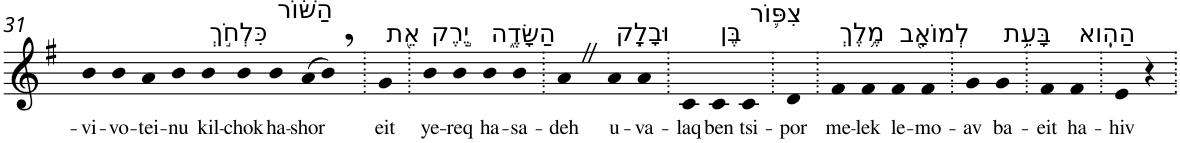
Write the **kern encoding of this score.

**kern	**text
*part1	*part1
*staff1	*staff1
*I"Piano	*
*I'Pno	*
!!LO:PB:g=z
*clefG2	*
*k[f#]	*
*G:	*
=31	=31
!	!LO:LY:b
4b	-vi-
!	!LO:LY:b
4b	-vo-
!	!LO:LY:b
4a	-tei-
!	!LO:LY:b
4b	-nu
!LO:TX:a:t=כִּלְחֹ֣ךְ	!
!	!LO:LY:b
4b	kil-
!	!LO:LY:b
4b	-chok
!LO:TX:a:t=הַשּׁ֔וֹר	!
!	!LO:LY:b
4b	ha-
!	!LO:LY:b
(>8a	-shor
8b,)	.
=32.	=32.
!LO:TX:a:t=אֵ֖ת	!
!	!LO:LY:b
4g	eit
=33.	=33.
!LO:TX:a:t=יֶ֣רֶק	!
!	!LO:LY:b
4b	ye-
!	!LO:LY:b
4b	-req
!LO:TX:a:t=הַשָּׂדֶ֑ה	!
!	!LO:LY:b
4b	ha-
!	!LO:LY:b
4b	-sa-
=34.	=34.
!	!LO:LY:b
4aZ	-deh
!LO:TX:a:t=וּבָלָ֧ק	!
!	!LO:LY:b
4a	u-
!	!LO:LY:b
4a	-va-
=35.	=35.
!	!LO:LY:b
4c	-laq
!LO:TX:a:t=בֶּן	!
!	!LO:LY:b
4c	ben
!LO:TX:a:t=צִפּ֛וֹר	!
!	!LO:LY:b
4c	tsi-
=36.	=36.
!	!LO:LY:b
4d	-por
=37.	=37.
!LO:TX:a:t=מֶ֥לֶךְ	!
!	!LO:LY:b
4f#	me-
!	!LO:LY:b
4f#	-lek
!LO:TX:a:t=לְמוֹאָ֖ב	!
!	!LO:LY:b
4f#	le-
!	!LO:LY:b
4f#	-mo-
=38.	=38.
!	!LO:LY:b
4g	-av
!LO:TX:a:t=בָּעֵ֥ת	!
!	!LO:LY:b
4g	ba-
=39.	=39.
!	!LO:LY:b
4f#	-eit
!LO:TX:a:t=הַהִֽוא	!
!	!LO:LY:b
4f#	ha-
=40.	=40.
!	!LO:LY:b
4e	-hiv
4r	.
=.	=.
*-	*-
